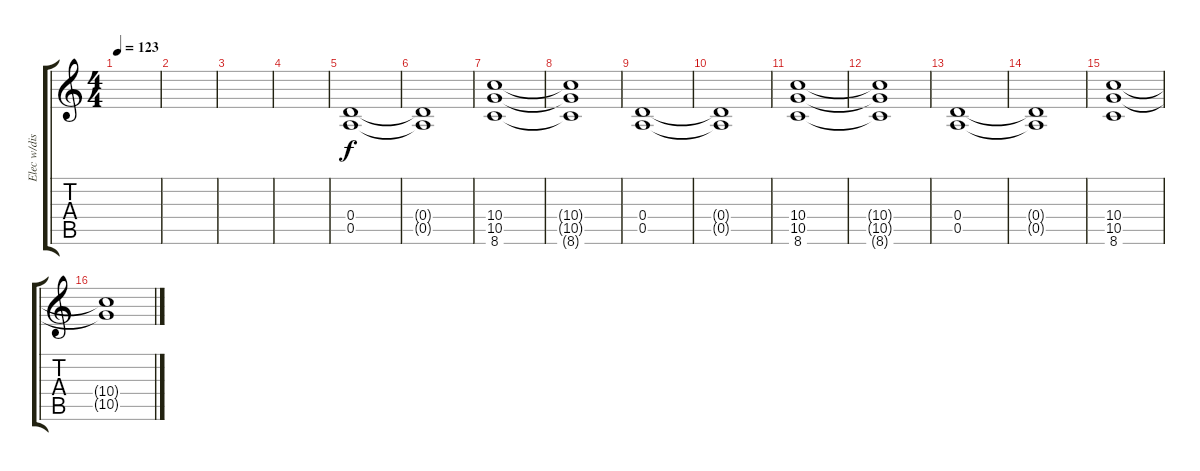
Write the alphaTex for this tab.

\track ("Elec w/dist " "Elec w/dis") {instrument distortionguitar}
\staff {score tabs}
\tuning (E4 B3 G3 D3 A2 E2) {hide}
\ts (4 4)
\tempo 123
\clef g2
\ks c
|
|
|
|
(0.4 0.5).1{volume 11} |
(0.4{t} 0.5{t}).1 |
(10.4 10.5 8.6).1 |
(10.4{t} 10.5{t} 8.6{t}).1 |
(0.4 0.5).1 |
(0.4{t} 0.5{t}).1 |
(10.4 10.5 8.6).1 |
(10.4{t} 10.5{t} 8.6{t}).1 |
(0.4 0.5).1 |
(0.4{t} 0.5{t}).1 |
(10.4 10.5 8.6).1 |
(10.4{t} 10.5{t}).1
